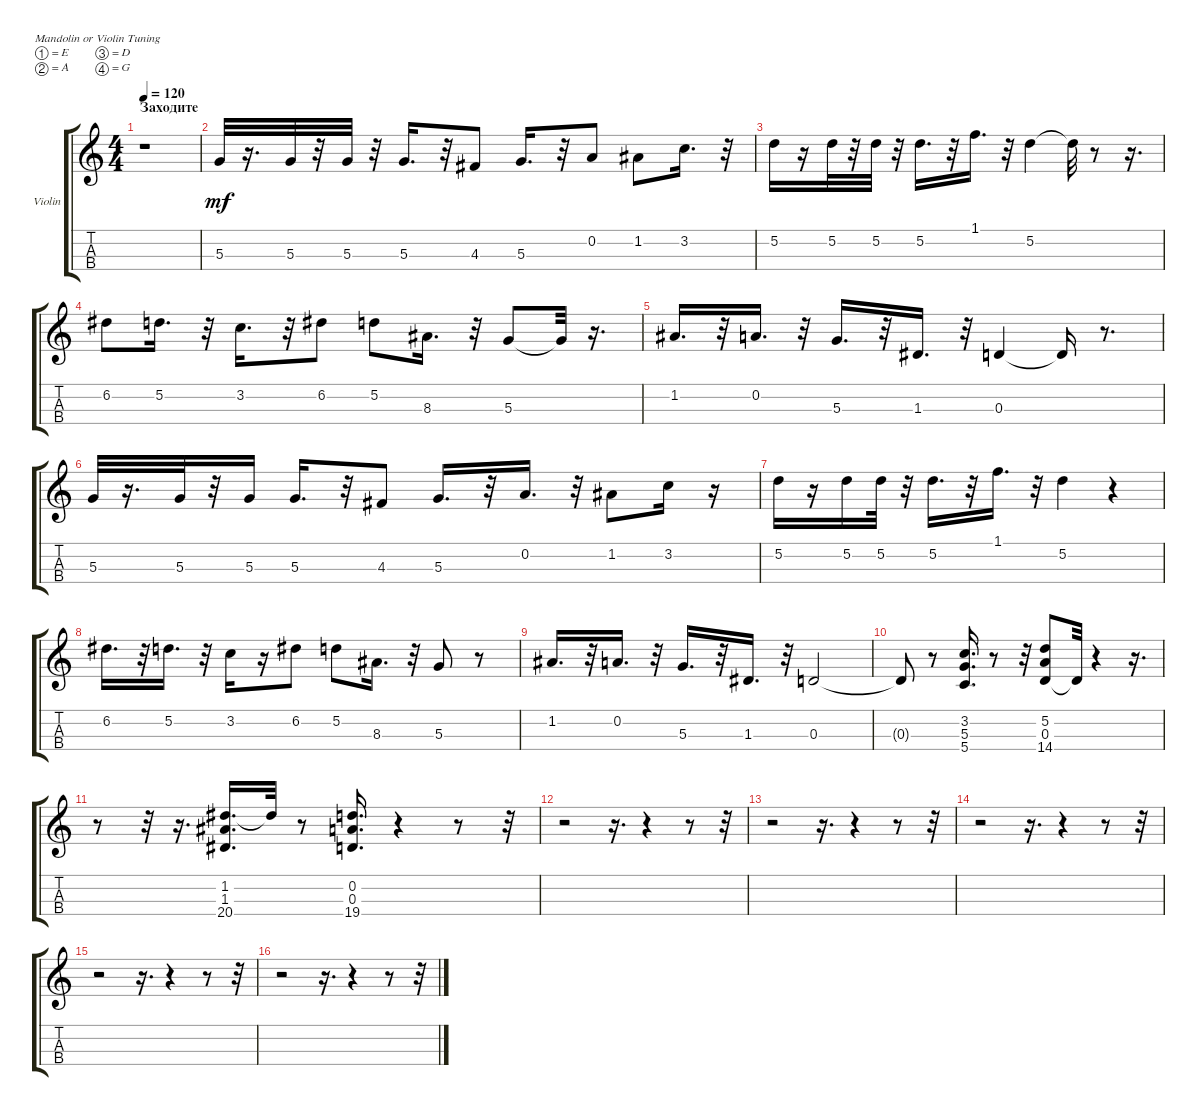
\bracketExtendMode groupsimilarinstruments
\firstSystemTrackNameOrientation horizontal
\otherSystemsTrackNameOrientation horizontal
\track ("Скрипка" "Violin") {instrument violin}
\staff {score tabs}
\tuning (E5 A4 D4 G3)
\ts (4 4)
\section ("" "Заходите")
\tempo 120
\clef g2
\ks c
r.1{dy mf instrument violin} |
5.3.32 r.16{d} 5.3.32 r.32 5.3.32 r.32 5.3.16{d} r.32 4.3.8 5.3.16{d} r.32 0.2.8 1.2.8 3.2.16{d} r.32 |
5.2.16 r.16 5.2.32 r.32 5.2.32 r.32 5.2.16{d} r.32 1.1.16{d} r.32 5.2.4 5.2{t}.32 r.8 r.16{d} |
6.2.8 5.2.16{d} r.32 3.2.16{d} r.32 6.2.8 5.2.8 8.3.16{d} r.32 5.3.8 5.3{t}.32 r.16{d} |
1.2.16{d} r.32 0.2.16{d} r.32 5.3.16{d} r.32 1.3.16{d} r.32 0.3.4 0.3{t}.16 r.8{d} |
5.3.32 r.16{d} 5.3.32 r.32 5.3.16 5.3.16{d} r.32 4.3.8 5.3.16{d} r.32 0.2.16{d} r.32 1.2.8 3.2.16 r.16 |
5.2.16 r.16 5.2.16 5.2.32 r.32 5.2.16{d} r.32 1.1.16{d} r.32 5.2.4 r.4 |
6.2.16{d} r.32 5.2.16{d} r.32 3.2.16 r.16 6.2.8 5.2.8 8.3.16{d} r.32 5.3.8 r.8 |
1.2.16{d} r.32 0.2.16{d} r.32 5.3.16{d} r.32 1.3.16{d} r.32 0.3.2 |
0.3{t}.8 r.8 (3.2 5.4 5.3).16{d} r.8 r.32 (5.2 0.3 14.4).8 0.3{t}.32 r.4 r.16{d} |
r.8 r.32 r.16{d} (1.3 1.2 20.4).16{d} 20.4{t}.32 r.8 (0.3 0.2 19.4).16{d} r.4 r.8 r.32 |
r.2 r.16{d} r.4 r.8 r.32 |
r.2 r.16{d} r.4 r.8 r.32 |
r.2 r.16{d} r.4 r.8 r.32 |
r.2 r.16{d} r.4 r.8 r.32 |
r.2 r.16{d} r.4 r.8 r.32
